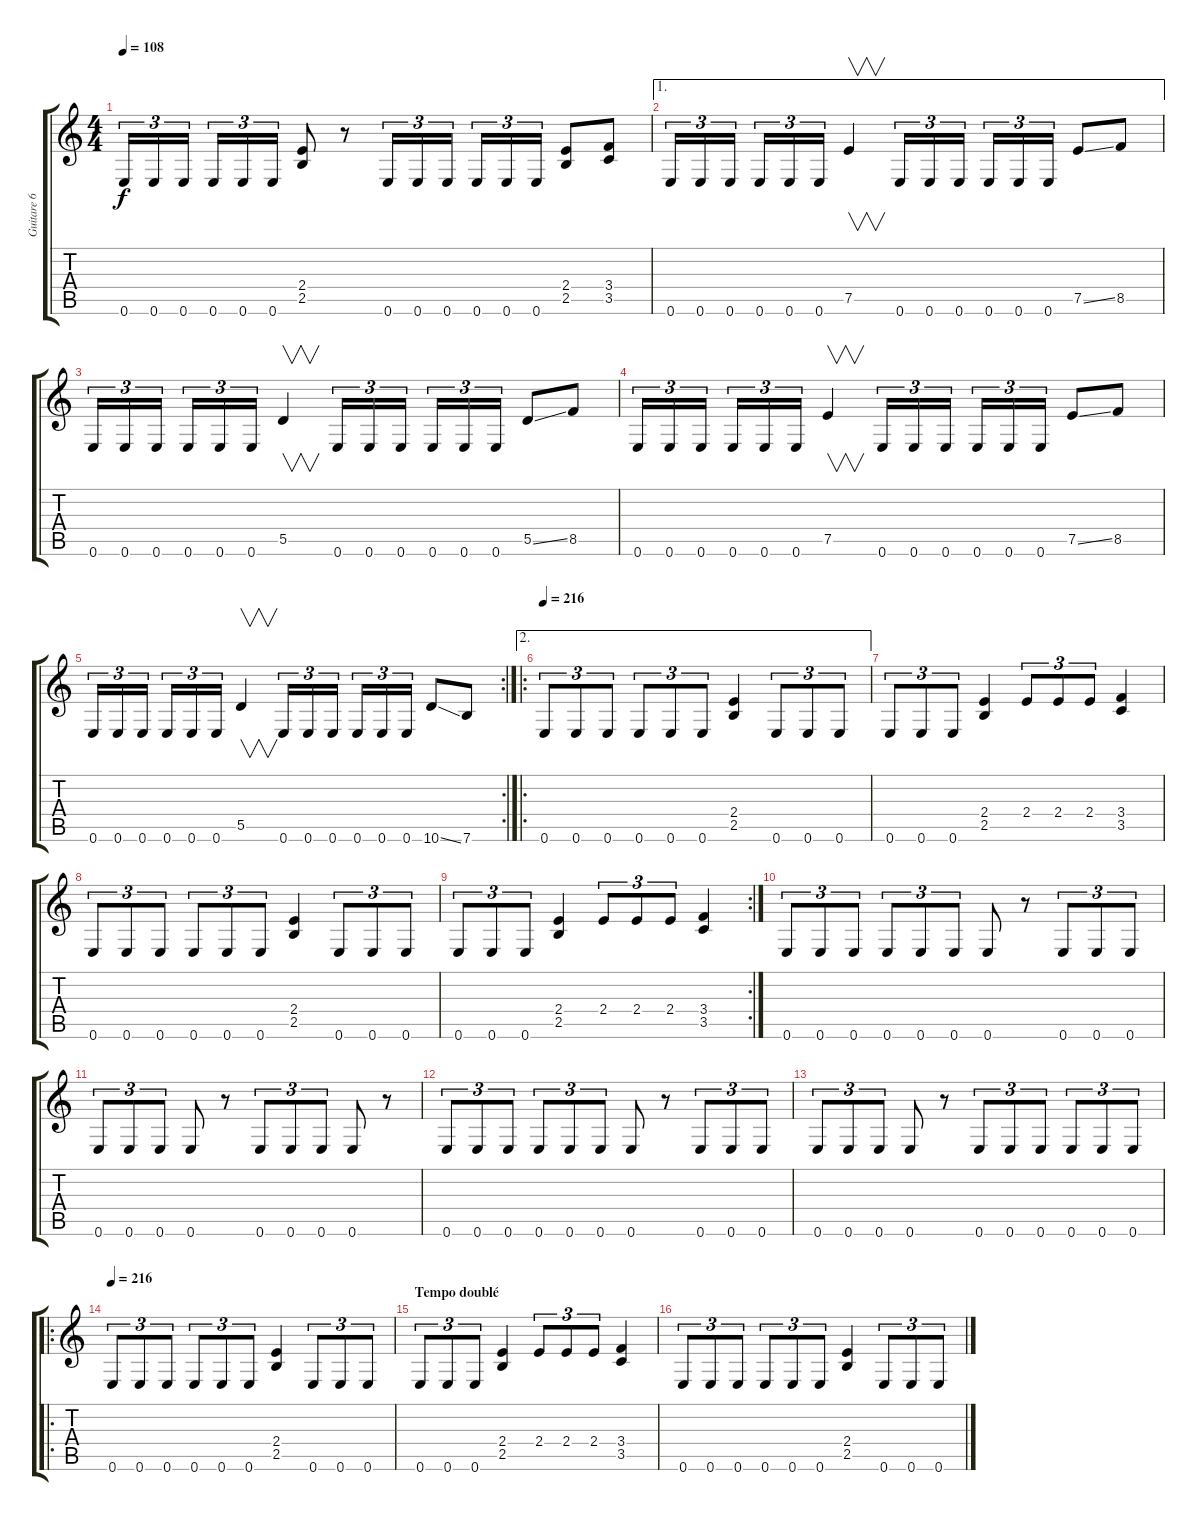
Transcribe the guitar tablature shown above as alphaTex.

\track ("Guitare 6 W / Disto" "Guitare 6 ") {instrument distortionguitar}
\staff {score tabs}
\tuning (E4 B3 G3 D3 A2 E2) {hide}
\ts (4 4)
\tempo 108
\clef g2
\ks c
0.6.16{tu (3 2) dy f} 0.6.16{tu (3 2)} 0.6.16{tu (3 2)} 0.6.16{tu (3 2)} 0.6.16{tu (3 2)} 0.6.16{tu (3 2)} (2.4 2.5).8 r.8 0.6.16{tu (3 2)} 0.6.16{tu (3 2)} 0.6.16{tu (3 2)} 0.6.16{tu (3 2)} 0.6.16{tu (3 2)} 0.6.16{tu (3 2)} (2.4 2.5).8 (3.4 3.5).8 |
\ae 1
0.6.16{tu (3 2)} 0.6.16{tu (3 2)} 0.6.16{tu (3 2)} 0.6.16{tu (3 2)} 0.6.16{tu (3 2)} 0.6.16{tu (3 2)} 7.5.4{v} 0.6.16{tu (3 2)} 0.6.16{tu (3 2)} 0.6.16{tu (3 2)} 0.6.16{tu (3 2)} 0.6.16{tu (3 2)} 0.6.16{tu (3 2)} 7.5{ss}.8 8.5.8 |
0.6.16{tu (3 2)} 0.6.16{tu (3 2)} 0.6.16{tu (3 2)} 0.6.16{tu (3 2)} 0.6.16{tu (3 2)} 0.6.16{tu (3 2)} 5.5.4{v} 0.6.16{tu (3 2)} 0.6.16{tu (3 2)} 0.6.16{tu (3 2)} 0.6.16{tu (3 2)} 0.6.16{tu (3 2)} 0.6.16{tu (3 2)} 5.5{ss}.8 8.5.8 |
0.6.16{tu (3 2)} 0.6.16{tu (3 2)} 0.6.16{tu (3 2)} 0.6.16{tu (3 2)} 0.6.16{tu (3 2)} 0.6.16{tu (3 2)} 7.5.4{v} 0.6.16{tu (3 2)} 0.6.16{tu (3 2)} 0.6.16{tu (3 2)} 0.6.16{tu (3 2)} 0.6.16{tu (3 2)} 0.6.16{tu (3 2)} 7.5{ss}.8 8.5.8 |
\rc 2
0.6.16{tu (3 2)} 0.6.16{tu (3 2)} 0.6.16{tu (3 2)} 0.6.16{tu (3 2)} 0.6.16{tu (3 2)} 0.6.16{tu (3 2)} 5.5.4{v} 0.6.16{tu (3 2)} 0.6.16{tu (3 2)} 0.6.16{tu (3 2)} 0.6.16{tu (3 2)} 0.6.16{tu (3 2)} 0.6.16{tu (3 2)} 10.6{ss}.8 7.6.8 |
\ae 2
\ro
\tempo 216
0.6.8{tu (3 2)} 0.6.8{tu (3 2)} 0.6.8{tu (3 2)} 0.6.8{tu (3 2)} 0.6.8{tu (3 2)} 0.6.8{tu (3 2)} (2.4 2.5).4 0.6.8{tu (3 2)} 0.6.8{tu (3 2)} 0.6.8{tu (3 2)} |
0.6.8{tu (3 2)} 0.6.8{tu (3 2)} 0.6.8{tu (3 2)} (2.4 2.5).4 2.4.8{tu (3 2)} 2.4.8{tu (3 2)} 2.4.8{tu (3 2)} (3.4 3.5).4 |
0.6.8{tu (3 2)} 0.6.8{tu (3 2)} 0.6.8{tu (3 2)} 0.6.8{tu (3 2)} 0.6.8{tu (3 2)} 0.6.8{tu (3 2)} (2.4 2.5).4 0.6.8{tu (3 2)} 0.6.8{tu (3 2)} 0.6.8{tu (3 2)} |
\rc 2
0.6.8{tu (3 2)} 0.6.8{tu (3 2)} 0.6.8{tu (3 2)} (2.4 2.5).4 2.4.8{tu (3 2)} 2.4.8{tu (3 2)} 2.4.8{tu (3 2)} (3.4 3.5).4 |
0.6.8{tu (3 2)} 0.6.8{tu (3 2)} 0.6.8{tu (3 2)} 0.6.8{tu (3 2)} 0.6.8{tu (3 2)} 0.6.8{tu (3 2)} 0.6.8 r.8 0.6.8{tu (3 2)} 0.6.8{tu (3 2)} 0.6.8{tu (3 2)} |
0.6.8{tu (3 2)} 0.6.8{tu (3 2)} 0.6.8{tu (3 2)} 0.6.8 r.8 0.6.8{tu (3 2)} 0.6.8{tu (3 2)} 0.6.8{tu (3 2)} 0.6.8 r.8 |
0.6.8{tu (3 2)} 0.6.8{tu (3 2)} 0.6.8{tu (3 2)} 0.6.8{tu (3 2)} 0.6.8{tu (3 2)} 0.6.8{tu (3 2)} 0.6.8 r.8 0.6.8{tu (3 2)} 0.6.8{tu (3 2)} 0.6.8{tu (3 2)} |
0.6.8{tu (3 2)} 0.6.8{tu (3 2)} 0.6.8{tu (3 2)} 0.6.8 r.8 0.6.8{tu (3 2)} 0.6.8{tu (3 2)} 0.6.8{tu (3 2)} 0.6.8{tu (3 2)} 0.6.8{tu (3 2)} 0.6.8{tu (3 2)} |
\ro
\tempo 216
0.6.8{tu (3 2)} 0.6.8{tu (3 2)} 0.6.8{tu (3 2)} 0.6.8{tu (3 2)} 0.6.8{tu (3 2)} 0.6.8{tu (3 2)} (2.4 2.5).4 0.6.8{tu (3 2)} 0.6.8{tu (3 2)} 0.6.8{tu (3 2)} |
\section ("" "Tempo doublé")
0.6.8{tu (3 2)} 0.6.8{tu (3 2)} 0.6.8{tu (3 2)} (2.4 2.5).4 2.4.8{tu (3 2)} 2.4.8{tu (3 2)} 2.4.8{tu (3 2)} (3.4 3.5).4 |
0.6.8{tu (3 2)} 0.6.8{tu (3 2)} 0.6.8{tu (3 2)} 0.6.8{tu (3 2)} 0.6.8{tu (3 2)} 0.6.8{tu (3 2)} (2.4 2.5).4 0.6.8{tu (3 2)} 0.6.8{tu (3 2)} 0.6.8{tu (3 2)}
